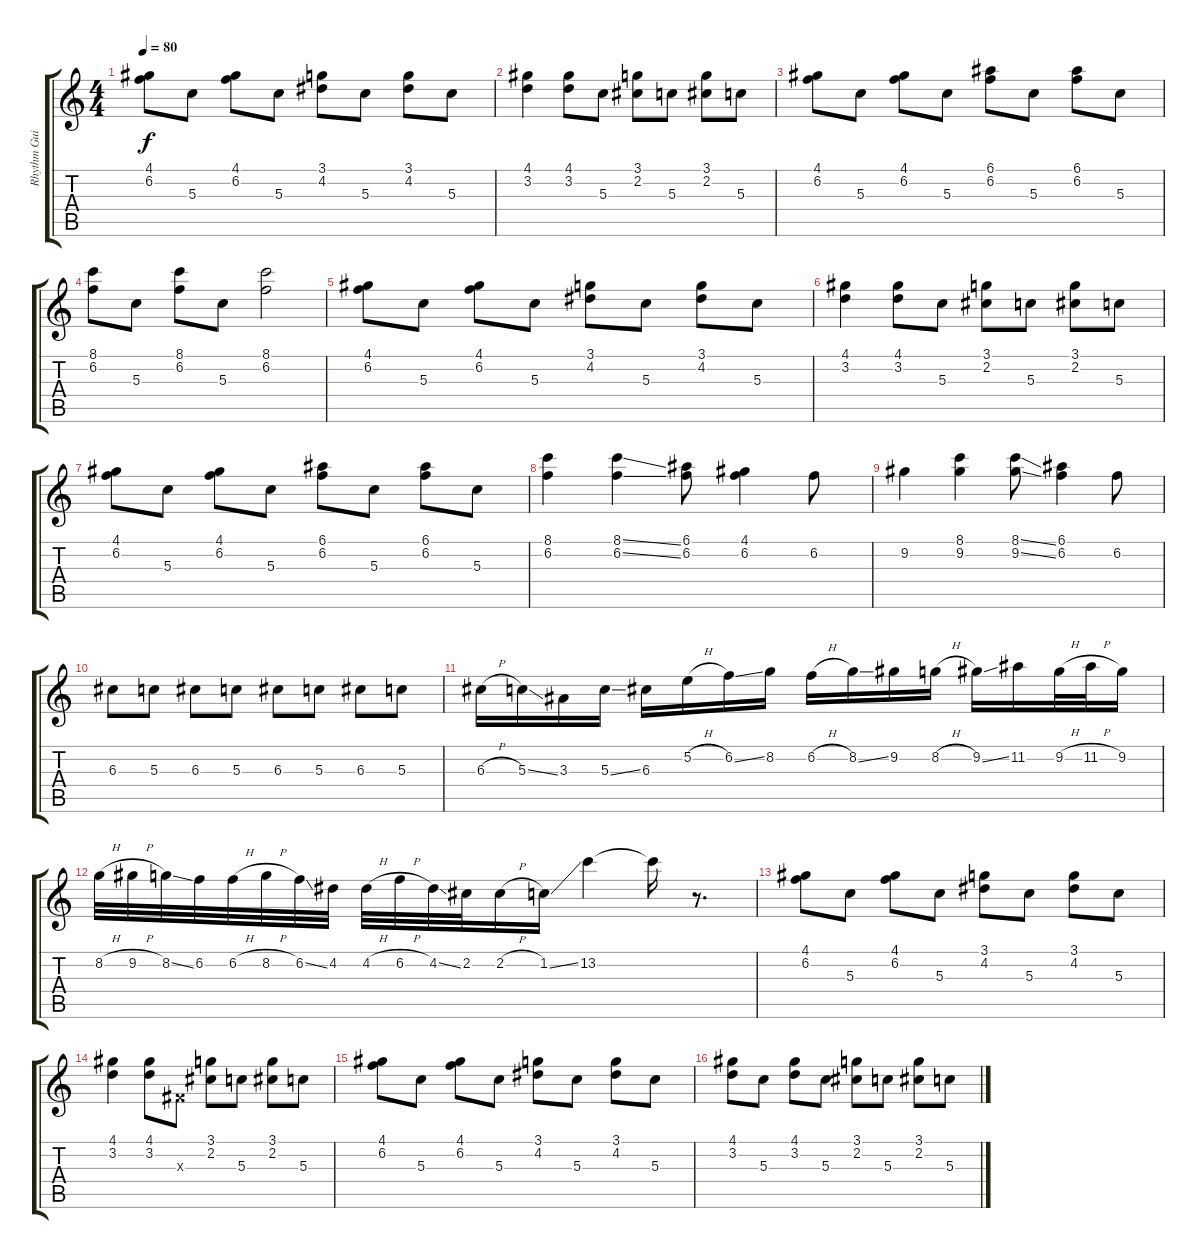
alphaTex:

\track ("Rhythm Guitar" "Rhythm Gui") {instrument electricguitarjazz}
\staff {score tabs}
\tuning (E4 B3 G3 D3 A2 E2) {hide}
\ts (4 4)
\tempo 80
\clef g2
\ks c
(4.1 6.2).8{dy f instrument electricguitarjazz} 5.3.8 (4.1 6.2).8 5.3.8 (3.1 4.2).8 5.3.8 (3.1 4.2).8 5.3.8 |
(4.1 3.2).4 (4.1 3.2).8 5.3.8 (3.1 2.2).8 5.3.8 (3.1 2.2).8 5.3.8 |
(4.1 6.2).8 5.3.8 (4.1 6.2).8 5.3.8 (6.1 6.2).8 5.3.8 (6.1 6.2).8 5.3.8 |
(8.1 6.2).8 5.3.8 (8.1 6.2).8 5.3.8 (8.1 6.2).2 |
(4.1 6.2).8 5.3.8 (4.1 6.2).8 5.3.8 (3.1 4.2).8 5.3.8 (3.1 4.2).8 5.3.8 |
(4.1 3.2).4 (4.1 3.2).8 5.3.8 (3.1 2.2).8 5.3.8 (3.1 2.2).8 5.3.8 |
(4.1 6.2).8 5.3.8 (4.1 6.2).8 5.3.8 (6.1 6.2).8 5.3.8 (6.1 6.2).8 5.3.8 |
(8.1 6.2).4 (8.1{ss} 6.2{ss}).4 (6.1 6.2).8 (4.1 6.2).4 6.2.8 |
9.2.4 (8.1 9.2).4 (8.1{ss} 9.2{ss}).8 (6.1 6.2).4 6.2.8 |
6.3.8 5.3.8 6.3.8 5.3.8 6.3.8 5.3.8 6.3.8 5.3.8 |
6.3{h}.16 5.3{ss}.16 3.3.16 5.3{ss}.16 6.3.16 5.2{h}.16 6.2{ss}.16 8.2.16 6.2{h}.16 8.2{ss}.16 9.2.16 8.2{h}.16 9.2{ss}.16 11.2.16 9.2{h}.32 11.2{h}.32 9.2.16 |
8.2{h}.32 9.2{h}.32 8.2{ss}.32 6.2.32 6.2{h}.32 8.2{h}.32 6.2{ss}.32 4.2.32 4.2{h}.32 6.2{h}.32 4.2{ss}.32 2.2.32 2.2{h}.16 1.2{ss}.16 13.2.4 13.2{t}.16 r.8{d} |
(4.1 6.2).8 5.3.8 (4.1 6.2).8 5.3.8 (3.1 4.2).8 5.3.8 (3.1 4.2).8 5.3.8 |
(4.1 3.2).4 (4.1 3.2).8 -1.3{x}.8 (3.1 2.2).8 5.3.8 (3.1 2.2).8 5.3.8 |
(4.1 6.2).8 5.3.8 (4.1 6.2).8 5.3.8 (3.1 4.2).8 5.3.8 (3.1 4.2).8 5.3.8 |
(4.1 3.2).8 5.3.8 (4.1 3.2).8 5.3.8 (3.1 2.2).8 5.3.8 (3.1 2.2).8 5.3.8
